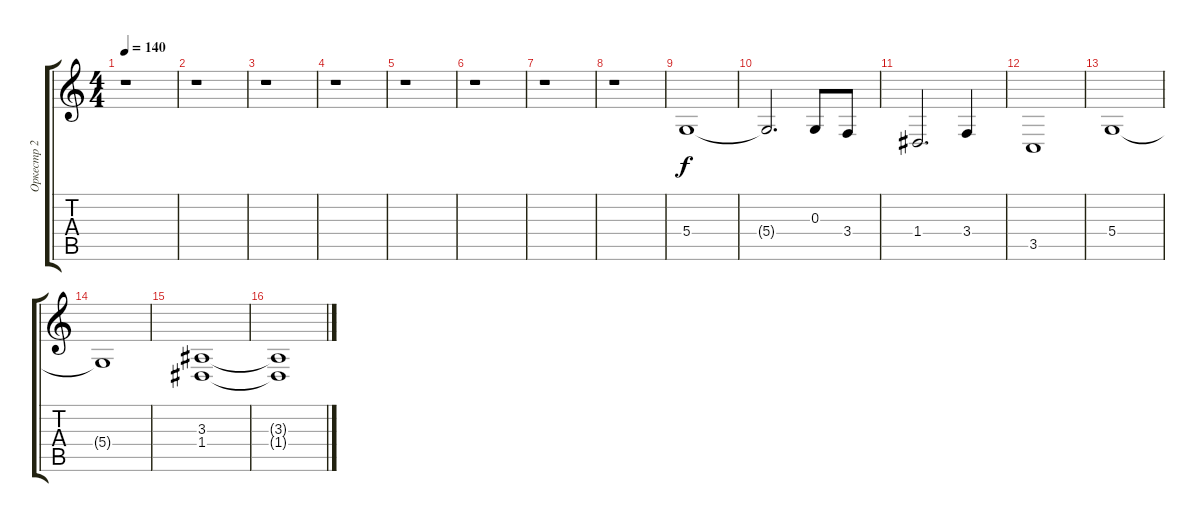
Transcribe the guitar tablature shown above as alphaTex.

\track ("Оркестр 2" "Оркестр 2") {instrument trombone}
\staff {score tabs}
\tuning (E4 B3 G3 D3 A2 E2) {hide}
\ts (4 4)
\tempo 140
\clef g2
\ks c
r.1{dy f} |
r.1 |
r.1 |
r.1 |
r.1 |
r.1 |
r.1 |
r.1 |
5.4.1 |
5.4{t}.2{d} 0.3.8 3.4.8 |
1.4.2{d} 3.4.4 |
3.5.1 |
5.4.1 |
5.4{t}.1 |
(3.3 1.4).1 |
(3.3{t} 1.4{t}).1
